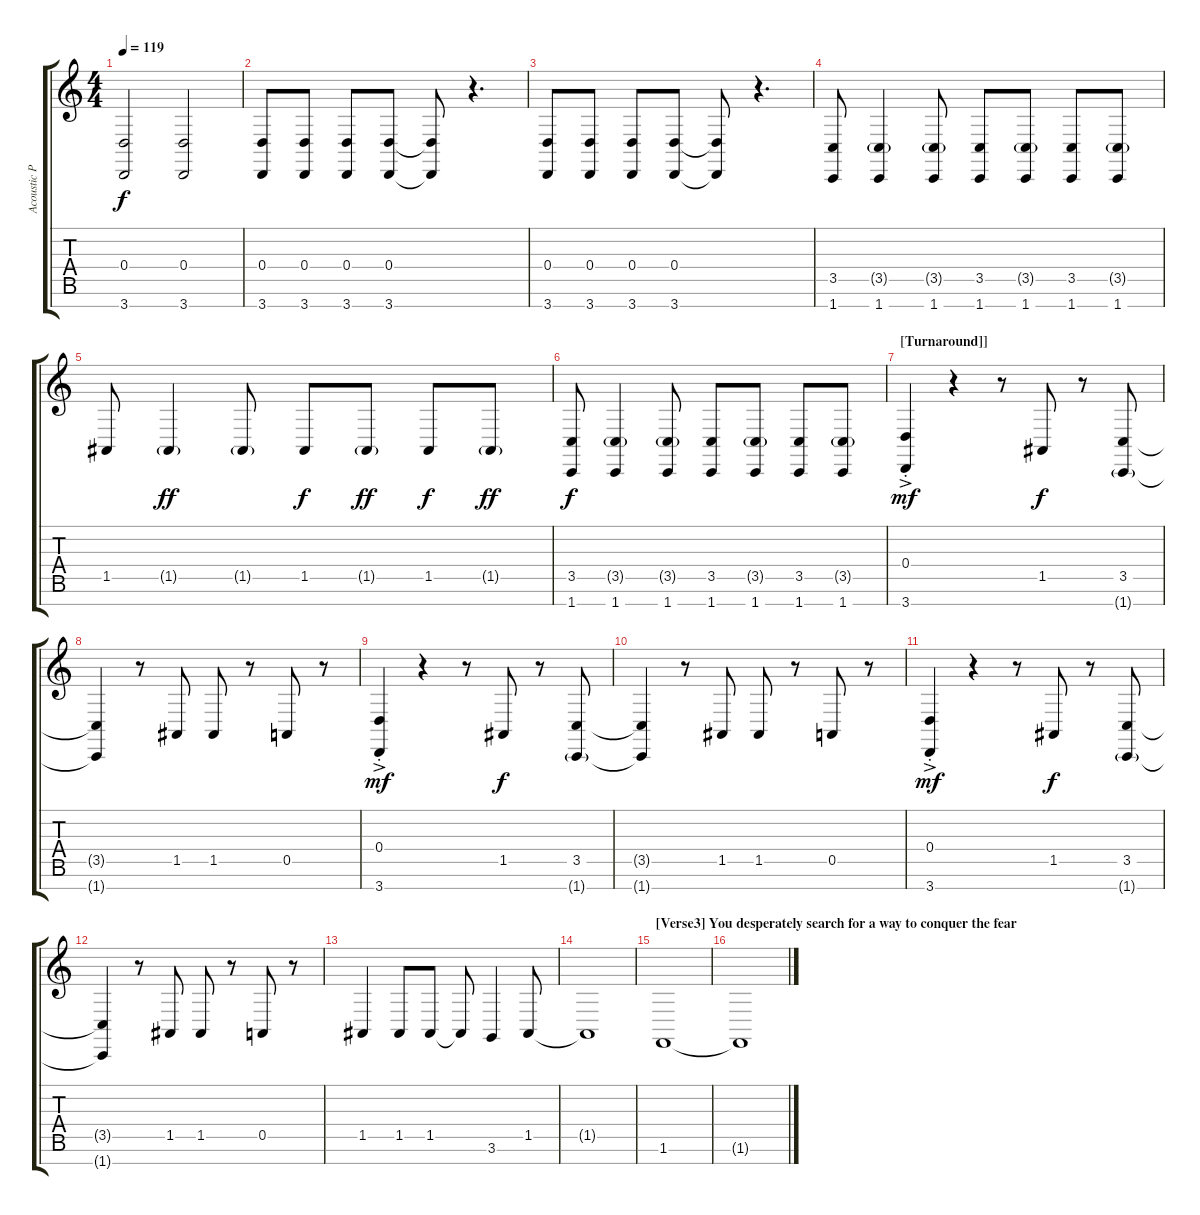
\track ("Acoustic Piano (Staff 2)" "Acoustic P") {instrument acousticgrandpiano}
\staff {score tabs}
\tuning (E4 B3 G3 D3 A2 E2 B1) {hide}
\ts (4 4)
\tempo 119
\clef g2
\ks c
(0.4 3.7).2{dy f} (0.4 3.7).2 |
(0.4 3.7).8 (0.4 3.7).8 (0.4 3.7).8 (0.4 3.7).8 (0.4{t} 3.7{t}).8 r.4{d} |
(0.4 3.7).8 (0.4 3.7).8 (0.4 3.7).8 (0.4 3.7).8 (0.4{t} 3.7{t}).8 r.4{d} |
(3.5 1.7).8 (3.5{g} 1.7).4 (3.5{g} 1.7).8 (3.5 1.7).8 (3.5{g} 1.7).8 (3.5 1.7).8 (3.5{g} 1.7).8 |
1.5.8 1.5{g}.4{dy ff} 1.5{g}.8 1.5.8{dy f} 1.5{g}.8{dy ff} 1.5.8{dy f} 1.5{g}.8{dy ff} |
(3.5 1.7).8{dy f} (3.5{g} 1.7).4 (3.5{g} 1.7).8 (3.5 1.7).8 (3.5{g} 1.7).8 (3.5 1.7).8 (3.5{g} 1.7).8 |
\section ("" "[Turnaround]]")
(0.4{ac st} 3.7{ac st}).4{dy mf} r.4 r.8 1.5.8{dy f} r.8 (3.5 1.7{g}).8 |
(3.5{t} 1.7{t}).4 r.8 1.5.8 1.5.8 r.8 0.5.8 r.8 |
(0.4{ac st} 3.7{ac st}).4{dy mf} r.4 r.8 1.5.8{dy f} r.8 (3.5 1.7{g}).8 |
(3.5{t} 1.7{t}).4 r.8 1.5.8 1.5.8 r.8 0.5.8 r.8 |
(0.4{ac st} 3.7{ac st}).4{dy mf} r.4 r.8 1.5.8{dy f} r.8 (3.5 1.7{g}).8 |
(3.5{t} 1.7{t}).4 r.8 1.5.8 1.5.8 r.8 0.5.8 r.8 |
1.5.4 1.5.8 1.5.8 1.5{t}.8 3.6.4 1.5.8 |
1.5{t}.1 |
\section ("" "[Verse3] You desperately search for a way to conquer the fear")
1.6.1 |
1.6{t}.1
